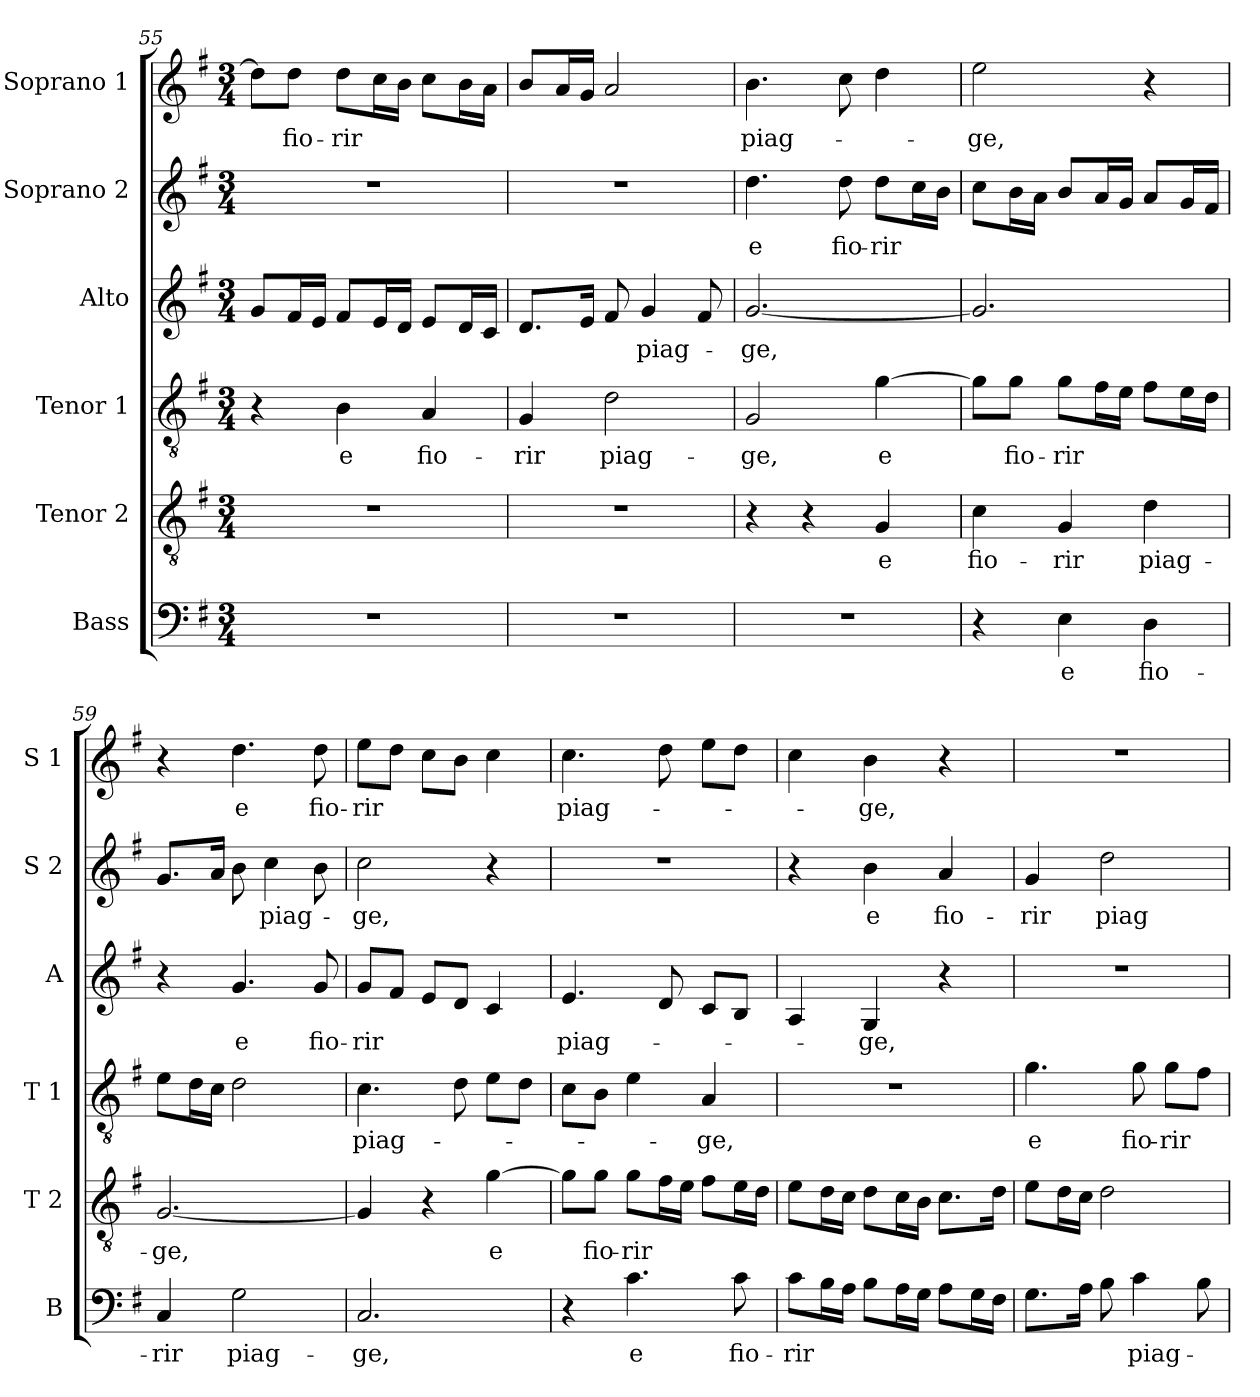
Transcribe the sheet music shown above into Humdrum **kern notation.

**kern	**text	**kern	**text	**kern	**text	**kern	**text	**kern	**text	**kern	**text
*part6	*part6	*part5	*part5	*part4	*part4	*part3	*part3	*part2	*part2	*part1	*part1
*staff6	*staff6	*staff5	*staff5	*staff4	*staff4	*staff3	*staff3	*staff2	*staff2	*staff1	*staff1
*I"Bass	*	*I"Tenor 2	*	*I"Tenor 1	*	*I"Alto	*	*I"Soprano 2	*	*I"Soprano 1	*
*I'B	*	*I'T 2	*	*I'T 1	*	*I'A	*	*I'S 2	*	*I'S 1	*
*clefF4	*	*clefGv2	*	*clefGv2	*	*clefG2	*	*clefG2	*	*clefG2	*
*k[f#]	*	*k[f#]	*	*k[f#]	*	*k[f#]	*	*k[f#]	*	*k[f#]	*
*G:	*	*G:	*	*G:	*	*G:	*	*G:	*	*G:	*
*M3/4	*	*M3/4	*	*M3/4	*	*M3/4	*	*M3/4	*	*M3/4	*
=55	=55	=55	=55	=55	=55	=55	=55	=55	=55	=55	=55
2.r	.	2.r	.	4r	.	8g/L	.	2.r	.	8dd\L]	.
!	!	!	!	!	!	!	!	!	!	!	!LO:LY:b
.	.	.	.	.	.	16f#/L	.	.	.	8dd\J	fio-
.	.	.	.	.	.	16e/JJ	.	.	.	.	.
!	!	!	!	!	!LO:LY:b	!	!	!	!	!	!LO:LY:b
.	.	.	.	4B\	e	8f#/L	.	.	.	8dd\L	-rir
.	.	.	.	.	.	16e/L	.	.	.	16cc\L	.
.	.	.	.	.	.	16d/JJ	.	.	.	16b\JJ	.
!	!	!	!	!	!LO:LY:b	!	!	!	!	!	!
.	.	.	.	4A/	fio-	8e/L	.	.	.	8cc\L	.
.	.	.	.	.	.	16d/L	.	.	.	16b\L	.
.	.	.	.	.	.	16c/JJ	.	.	.	16a\JJ	.
=56	=56	=56	=56	=56	=56	=56	=56	=56	=56	=56	=56
!	!	!	!	!	!LO:LY:b	!	!	!	!	!	!
2.r	.	2.r	.	4G/	-rir	8.d/L	.	2.r	.	8b/L	.
.	.	.	.	.	.	.	.	.	.	16a/L	.
.	.	.	.	.	.	16e/Jk	.	.	.	16g/JJ	.
!	!	!	!	!	!LO:LY:b	!	!	!	!	!	!
.	.	.	.	2d\	piag-	8f#/	.	.	.	2a/	.
!	!	!	!	!	!	!	!LO:LY:b	!	!	!	!
.	.	.	.	.	.	4g/	piag-	.	.	.	.
.	.	.	.	.	.	8f#/	.	.	.	.	.
!!LO:LB:g=z
=57	=57	=57	=57	=57	=57	=57	=57	=57	=57	=57	=57
!	!	!	!	!	!LO:LY:b	!	!LO:LY:b	!	!LO:LY:b	!	!LO:LY:b
2.r	.	4r	.	2G/	-ge,	[2.g/	-ge,	4.dd\	e	4.b\	piag-
.	.	4r	.	.	.	.	.	.	.	.	.
!	!	!	!	!	!	!	!	!	!LO:LY:b	!	!
.	.	.	.	.	.	.	.	8dd\	fio-	8cc\	.
!	!	!	!LO:LY:b	!	!LO:LY:b	!	!	!	!LO:LY:b	!	!
.	.	4G/	e	[4g\	e	.	.	8dd\L	-rir	4dd\	.
.	.	.	.	.	.	.	.	16cc\L	.	.	.
.	.	.	.	.	.	.	.	16b\JJ	.	.	.
=58	=58	=58	=58	=58	=58	=58	=58	=58	=58	=58	=58
!	!	!	!LO:LY:b	!	!	!	!	!	!	!	!LO:LY:b
4r	.	4c\	fio-	8g\L]	.	2.g/]	.	8cc\L	.	2ee\	-ge,
!	!	!	!	!	!LO:LY:b	!	!	!	!	!	!
.	.	.	.	8g\J	fio-	.	.	16b\L	.	.	.
.	.	.	.	.	.	.	.	16a\JJ	.	.	.
!	!LO:LY:b	!	!LO:LY:b	!	!LO:LY:b	!	!	!	!	!	!
4E\	e	4G/	-rir	8g\L	-rir	.	.	8b/L	.	.	.
.	.	.	.	16f#\L	.	.	.	16a/L	.	.	.
.	.	.	.	16e\JJ	.	.	.	16g/JJ	.	.	.
!	!LO:LY:b	!	!LO:LY:b	!	!	!	!	!	!	!	!
4D\	fio-	4d\	piag-	8f#\L	.	.	.	8a/L	.	4r	.
.	.	.	.	16e\L	.	.	.	16g/L	.	.	.
.	.	.	.	16d\JJ	.	.	.	16f#/JJ	.	.	.
=59	=59	=59	=59	=59	=59	=59	=59	=59	=59	=59	=59
!	!LO:LY:b	!	!LO:LY:b	!	!	!	!	!	!	!	!
4C/	-rir	[2.G/	-ge,	8e\L	.	4r	.	8.g/L	.	4r	.
.	.	.	.	16d\L	.	.	.	.	.	.	.
.	.	.	.	16c\JJ	.	.	.	16a/Jk	.	.	.
!	!LO:LY:b	!	!	!	!	!	!LO:LY:b	!	!	!	!LO:LY:b
2G\	piag-	.	.	2d\	.	4.g/	e	8b\	.	4.dd\	e
!	!	!	!	!	!	!	!	!	!LO:LY:b	!	!
.	.	.	.	.	.	.	.	4cc\	piag-	.	.
!	!	!	!	!	!	!	!LO:LY:b	!	!	!	!LO:LY:b
.	.	.	.	.	.	8g/	fio-	8b\	.	8dd\	fio-
=60	=60	=60	=60	=60	=60	=60	=60	=60	=60	=60	=60
!	!LO:LY:b	!	!	!	!LO:LY:b	!	!LO:LY:b	!	!LO:LY:b	!	!LO:LY:b
2.C/	-ge,	4G/]	.	4.c\	piag-	8g/L	-rir	2cc\	-ge,	8ee\L	-rir
.	.	.	.	.	.	8f#/J	.	.	.	8dd\J	.
.	.	4r	.	.	.	8e/L	.	.	.	8cc\L	.
.	.	.	.	8d\	.	8d/J	.	.	.	8b\J	.
!	!	!	!LO:LY:b	!	!	!	!	!	!	!	!
.	.	[4g\	e	8e\L	.	4c/	.	4r	.	4cc\	.
.	.	.	.	8d\J	.	.	.	.	.	.	.
=61	=61	=61	=61	=61	=61	=61	=61	=61	=61	=61	=61
!	!	!	!	!	!	!	!LO:LY:b	!	!	!	!LO:LY:b
4r	.	8g\L]	.	8c\L	.	4.e/	piag-	2.r	.	4.cc\	piag-
!	!	!	!LO:LY:b	!	!	!	!	!	!	!	!
.	.	8g\J	fio-	8B\J	.	.	.	.	.	.	.
!	!LO:LY:b	!	!LO:LY:b	!	!	!	!	!	!	!	!
4.c\	e	8g\L	-rir	4e\	.	.	.	.	.	.	.
.	.	16f#\L	.	.	.	8d/	.	.	.	8dd\	.
.	.	16e\JJ	.	.	.	.	.	.	.	.	.
!	!	!	!	!	!LO:LY:b	!	!	!	!	!	!
.	.	8f#\L	.	4A/	-ge,	8c/L	.	.	.	8ee\L	.
!	!LO:LY:b	!	!	!	!	!	!	!	!	!	!
8c\	fio-	16e\L	.	.	.	8B/J	.	.	.	8dd\J	.
.	.	16d\JJ	.	.	.	.	.	.	.	.	.
!!LO:PB:g=z
=62	=62	=62	=62	=62	=62	=62	=62	=62	=62	=62	=62
!	!LO:LY:b	!	!	!	!	!	!	!	!	!	!
8c\L	-rir	8e\L	.	2.r	.	4A/	.	4r	.	4cc\	.
16B\L	.	16d\L	.	.	.	.	.	.	.	.	.
16A\JJ	.	16c\JJ	.	.	.	.	.	.	.	.	.
!	!	!	!	!	!	!	!LO:LY:b	!	!LO:LY:b	!	!LO:LY:b
8B\L	.	8d\L	.	.	.	4G/	-ge,	4b\	e	4b\	-ge,
16A\L	.	16c\L	.	.	.	.	.	.	.	.	.
16G\JJ	.	16B\JJ	.	.	.	.	.	.	.	.	.
!	!	!	!	!	!	!	!	!	!LO:LY:b	!	!
8A\L	.	8.c\L	.	.	.	4r	.	4a/	fio-	4r	.
16G\L	.	.	.	.	.	.	.	.	.	.	.
16F#\JJ	.	16d\Jk	.	.	.	.	.	.	.	.	.
=63	=63	=63	=63	=63	=63	=63	=63	=63	=63	=63	=63
!	!	!	!	!	!LO:LY:b	!	!	!	!LO:LY:b	!	!
8.G\L	.	8e\L	.	4.g\	e	2.r	.	4g/	-rir	2.r	.
.	.	16d\L	.	.	.	.	.	.	.	.	.
16A\Jk	.	16c\JJ	.	.	.	.	.	.	.	.	.
!	!	!	!	!	!	!	!	!	!LO:LY:b	!	!
8B\	.	2d\	.	.	.	.	.	2dd\	piag-	.	.
!	!LO:LY:b	!	!	!	!LO:LY:b	!	!	!	!	!	!
4c\	piag-	.	.	8g\	fio-	.	.	.	.	.	.
!	!	!	!	!	!LO:LY:b	!	!	!	!	!	!
.	.	.	.	8g\L	-rir	.	.	.	.	.	.
8B\	.	.	.	8f#\J	.	.	.	.	.	.	.
=	=	=	=	=	=	=	=	=	=	=	=
*-	*-	*-	*-	*-	*-	*-	*-	*-	*-	*-	*-
